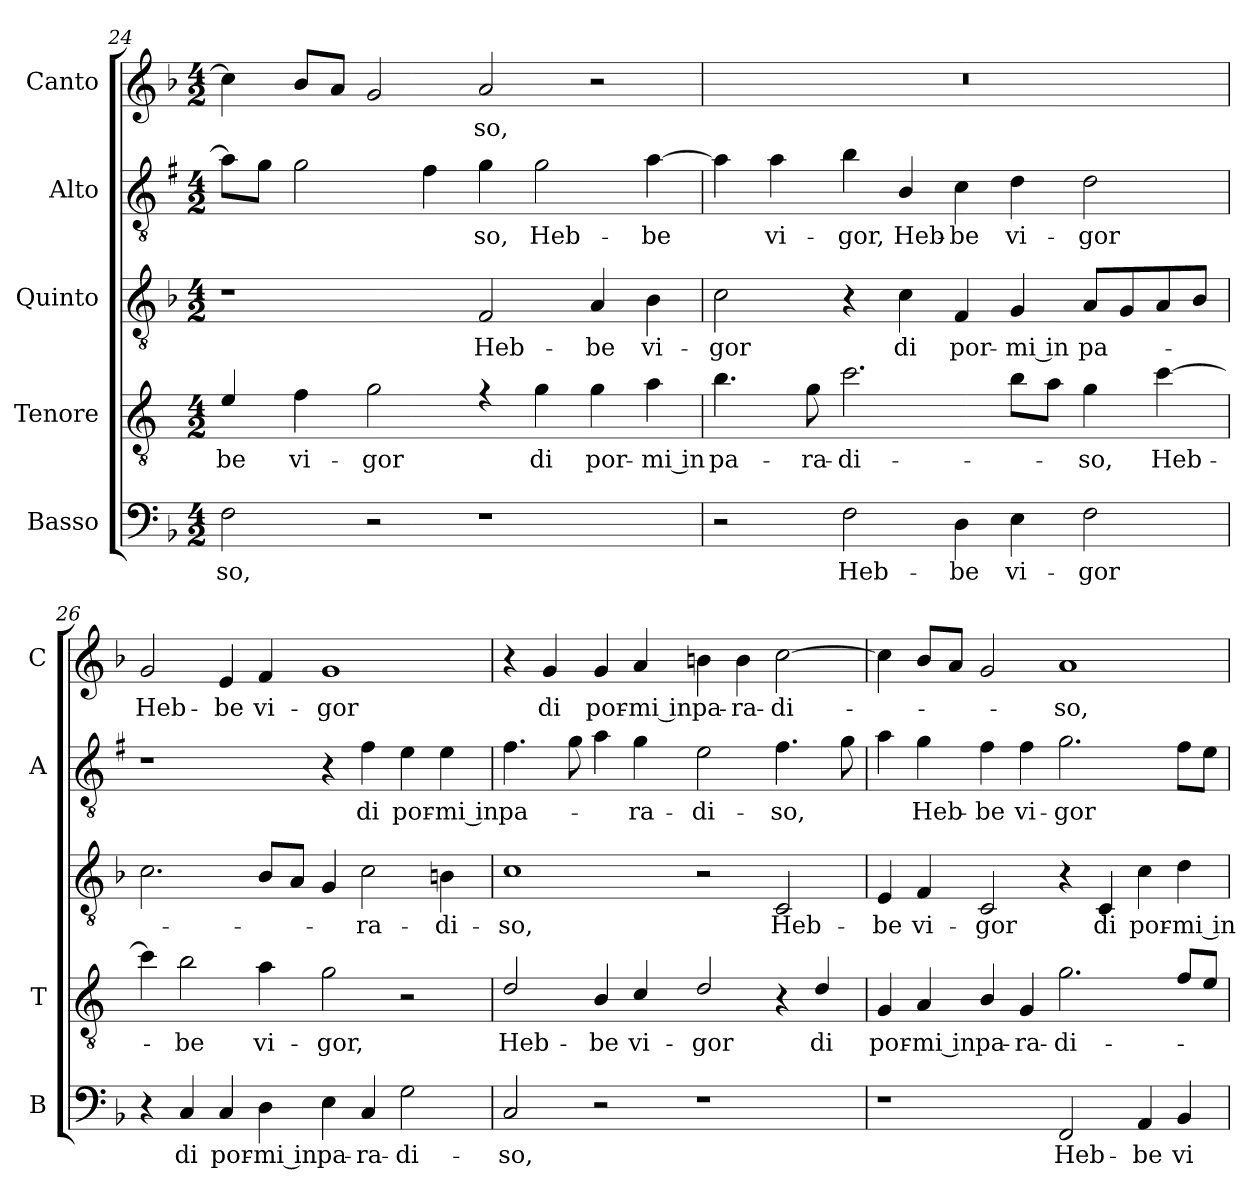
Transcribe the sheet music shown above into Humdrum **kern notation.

**kern	**text	**kern	**text	**kern	**text	**kern	**text	**kern	**text
*part5	*part5	*part4	*part4	*part3	*part3	*part2	*part2	*part1	*part1
*staff5	*staff5	*staff4	*staff4	*staff3	*staff3	*staff2	*staff2	*staff1	*staff1
*I"Basso	*	*I"Tenore	*	*I"Quinto	*	*I"Alto	*	*I"Canto	*
*I'B	*	*I'T	*	*	*	*I'A	*	*I'C	*
*clefF4	*	*clefGv2	*	*clefGv2	*	*clefGv2	*	*clefG2	*
*	*	*ITrd4c7	*	*	*	*ITrd1c2	*	*	*
*k[b-]	*	*k[b-]	*	*k[b-]	*	*k[b-]	*	*k[b-]	*
*F:	*	*F:	*	*F:	*	*F:	*	*F:	*
*M4/2	*	*M4/2	*	*M4/2	*	*M4/2	*	*M4/2	*
=24	=24	=24	=24	=24	=24	=24	=24	=24	=24
!	!LO:LY:b	!	!LO:LY:b	!	!	!	!	!	!
2F\	-so,	4A/	-be	1r	.	8g\L]	.	4cc\]	.
.	.	.	.	.	.	8f\J	.	.	.
!	!	!	!LO:LY:b	!	!	!	!	!	!
.	.	4B-\	vi-	.	.	2f\	.	8b-/L	.
.	.	.	.	.	.	.	.	8a/J	.
!	!	!	!LO:LY:b	!	!	!	!	!	!
2r	.	2c\	-gor	.	.	.	.	2g/	.
.	.	.	.	.	.	4e\	.	.	.
!	!	!	!	!	!LO:LY:b	!	!LO:LY:b	!	!LO:LY:b
1r	.	4rf	.	2F/	Heb-	4f\	-so,	2a/	-so,
!	!	!	!LO:LY:b	!	!	!	!LO:LY:b	!	!
.	.	4c\	di	.	.	2f\	Heb-	.	.
!	!	!	!LO:LY:b	!	!LO:LY:b	!	!	!	!
.	.	4c\	por-	4A/	-be	.	.	2r	.
!	!	!	!LO:LY:b	!	!LO:LY:b	!	!LO:LY:b	!	!
.	.	4d\	-mi in	4B-\	vi-	[4g\	-be	.	.
!!LO:PB:g=z
=25	=25	=25	=25	=25	=25	=25	=25	=25	=25
!	!	!	!LO:LY:b	!	!LO:LY:b	!	!	!	!
2r	.	4.e\	pa-	2c\	-gor	4g\]	.	0r	.
!	!	!	!	!	!	!	!LO:LY:b	!	!
.	.	.	.	.	.	4g\	vi-	.	.
!	!	!	!LO:LY:b	!	!	!	!	!	!
.	.	8c\	-ra-	.	.	.	.	.	.
!	!LO:LY:b	!	!LO:LY:b	!	!	!	!LO:LY:b	!	!
2F\	Heb-	2.f\	-di-	4r	.	4a\	-gor,	.	.
!	!	!	!	!	!LO:LY:b	!	!LO:LY:b	!	!
.	.	.	.	4c\	di	4A/	Heb-	.	.
!	!LO:LY:b	!	!	!	!LO:LY:b	!	!LO:LY:b	!	!
4D\	-be	.	.	4F/	por-	4B-\	-be	.	.
!	!LO:LY:b	!	!	!	!LO:LY:b	!	!LO:LY:b	!	!
4E\	vi-	8e\L	.	4G/	-mi in	4c\	vi-	.	.
.	.	8d\J	.	.	.	.	.	.	.
!	!LO:LY:b	!	!LO:LY:b	!	!LO:LY:b	!	!LO:LY:b	!	!
2F\	-gor	4c\	-so,	8A/L	pa-	2c\	-gor	.	.
.	.	.	.	8G/	.	.	.	.	.
!	!	!	!LO:LY:b	!	!	!	!	!	!
.	.	[4f\	Heb-	8A/	.	.	.	.	.
.	.	.	.	8B-/J	.	.	.	.	.
=26	=26	=26	=26	=26	=26	=26	=26	=26	=26
!	!	!	!	!	!	!	!	!	!LO:LY:b
4r	.	4f\]	.	2.c\	.	1r	.	2g/	Heb-
!	!LO:LY:b	!	!LO:LY:b	!	!	!	!	!	!
4C/	di	2e\	-be	.	.	.	.	.	.
!	!LO:LY:b	!	!	!	!	!	!	!	!LO:LY:b
4C/	por-	.	.	.	.	.	.	4e/	-be
!	!LO:LY:b	!	!LO:LY:b	!	!	!	!	!	!LO:LY:b
4D\	-mi in	4d\	vi-	8B-/L	.	.	.	4f/	vi-
.	.	.	.	8A/J	.	.	.	.	.
!	!LO:LY:b	!	!LO:LY:b	!	!	!	!	!	!LO:LY:b
4E\	pa-	2c\	-gor,	4G/	.	4r	.	1g	-gor
!	!LO:LY:b	!	!	!	!LO:LY:b	!	!LO:LY:b	!	!
4C/	-ra-	.	.	2c\	-ra-	4e\	di	.	.
!	!LO:LY:b	!	!	!	!	!	!LO:LY:b	!	!
2G\	-di-	2r	.	.	.	4d\	por-	.	.
!	!	!	!	!	!LO:LY:b	!	!LO:LY:b	!	!
.	.	.	.	4Bn\	-di-	4d\	-mi in	.	.
=27	=27	=27	=27	=27	=27	=27	=27	=27	=27
!	!LO:LY:b	!	!LO:LY:b	!	!LO:LY:b	!	!LO:LY:b	!	!
2C/	-so,	2G/	Heb-	1c	-so,	4.e\	pa-	4r	.
!	!	!	!	!	!	!	!	!	!LO:LY:b
.	.	.	.	.	.	.	.	4g/	di
.	.	.	.	.	.	8f\	.	.	.
!	!	!	!LO:LY:b	!	!	!	!	!	!LO:LY:b
2r	.	4E/	-be	.	.	4g\	.	4g/	por-
!	!	!	!LO:LY:b	!	!	!	!LO:LY:b	!	!LO:LY:b
.	.	4F/	vi-	.	.	4f\	-ra-	4a/	-mi in
!	!	!	!LO:LY:b	!	!	!	!LO:LY:b	!	!LO:LY:b
1r	.	2G/	-gor	2r	.	2d\	-di-	4bn\	pa-
!	!	!	!	!	!	!	!	!	!LO:LY:b
.	.	.	.	.	.	.	.	4b\	-ra-
!	!	!	!	!	!LO:LY:b	!	!LO:LY:b	!	!LO:LY:b
.	.	4r	.	2C/	Heb-	4.e\	-so,	[2cc\	-di-
!	!	!	!LO:LY:b	!	!	!	!	!	!
.	.	4G/	di	.	.	.	.	.	.
.	.	.	.	.	.	8f\	.	.	.
!!LO:LB:g=z
=28	=28	=28	=28	=28	=28	=28	=28	=28	=28
!	!	!	!LO:LY:b	!	!LO:LY:b	!	!	!	!
1r	.	4C/	por-	4E/	-be	4g\	.	4cc\]	.
!	!	!	!LO:LY:b	!	!LO:LY:b	!	!LO:LY:b	!	!
.	.	4D/	-mi in	4F/	vi-	4f\	Heb-	8b-/L	.
.	.	.	.	.	.	.	.	8a/J	.
!	!	!	!LO:LY:b	!	!LO:LY:b	!	!LO:LY:b	!	!
.	.	4E/	pa-	2C/	-gor	4e\	-be	2g/	.
!	!	!	!LO:LY:b	!	!	!	!LO:LY:b	!	!
.	.	4C/	-ra-	.	.	4e\	vi-	.	.
!	!LO:LY:b	!	!LO:LY:b	!	!	!	!LO:LY:b	!	!LO:LY:b
2FF/	Heb-	2.c\	-di-	4r	.	2.f\	-gor	1a	-so,
!	!	!	!	!	!LO:LY:b	!	!	!	!
.	.	.	.	4C/	di	.	.	.	.
!	!LO:LY:b	!	!	!	!LO:LY:b	!	!	!	!
4AA/	-be	.	.	4c\	por-	.	.	.	.
!	!LO:LY:b	!	!	!	!LO:LY:b	!	!	!	!
4BB-/	vi-	8B-/L	.	4d\	-mi in	8e\L	.	.	.
.	.	8A/J	.	.	.	8d\J	.	.	.
=	=	=	=	=	=	=	=	=	=
*-	*-	*-	*-	*-	*-	*-	*-	*-	*-
